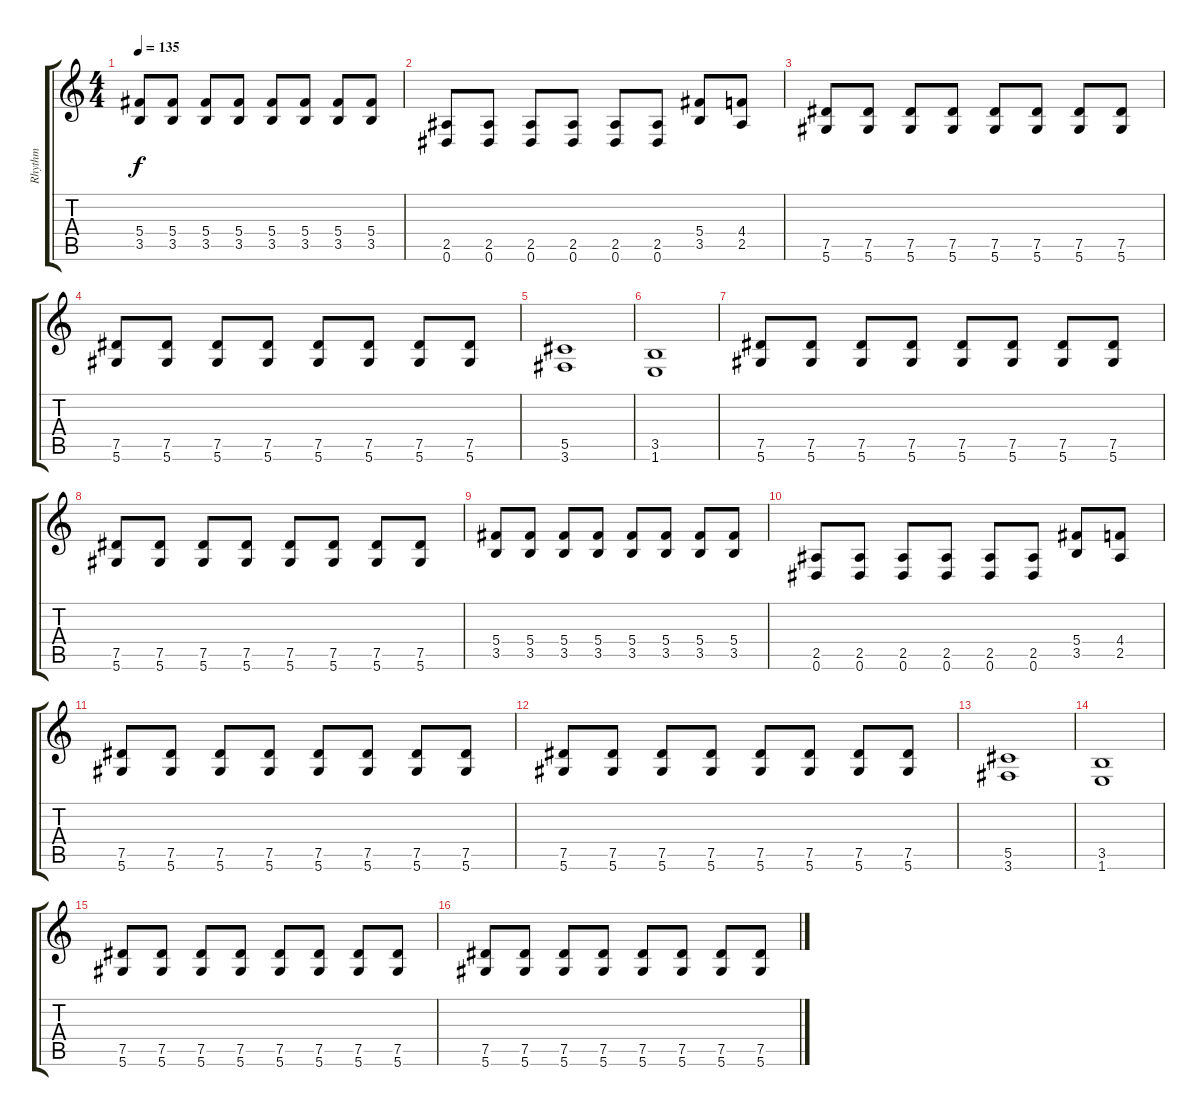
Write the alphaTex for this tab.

\track ("Rhythm" "Rhythm") {instrument overdrivenguitar}
\staff {score tabs}
\tuning (Eb4 Bb3 Gb3 Db3 Ab2 Eb2) {hide}
\ts (4 4)
\tempo 135
\clef g2
\ks c
(5.4 3.5).8{dy f} (5.4 3.5).8 (5.4 3.5).8 (5.4 3.5).8 (5.4 3.5).8 (5.4 3.5).8 (5.4 3.5).8 (5.4 3.5).8 |
(2.5 0.6).8 (2.5 0.6).8 (2.5 0.6).8 (2.5 0.6).8 (2.5 0.6).8 (2.5 0.6).8 (5.4 3.5).8 (4.4 2.5).8 |
(7.5 5.6).8 (7.5 5.6).8 (7.5 5.6).8 (7.5 5.6).8 (7.5 5.6).8 (7.5 5.6).8 (7.5 5.6).8 (7.5 5.6).8 |
(7.5 5.6).8 (7.5 5.6).8 (7.5 5.6).8 (7.5 5.6).8 (7.5 5.6).8 (7.5 5.6).8 (7.5 5.6).8 (7.5 5.6).8 |
(5.5 3.6).1 |
(3.5 1.6).1 |
(7.5 5.6).8{volume 13} (7.5 5.6).8 (7.5 5.6).8 (7.5 5.6).8 (7.5 5.6).8 (7.5 5.6).8 (7.5 5.6).8 (7.5 5.6).8 |
(7.5 5.6).8 (7.5 5.6).8 (7.5 5.6).8 (7.5 5.6).8 (7.5 5.6).8 (7.5 5.6).8 (7.5 5.6).8 (7.5 5.6).8 |
(5.4 3.5).8 (5.4 3.5).8 (5.4 3.5).8 (5.4 3.5).8 (5.4 3.5).8 (5.4 3.5).8 (5.4 3.5).8 (5.4 3.5).8 |
(2.5 0.6).8 (2.5 0.6).8 (2.5 0.6).8 (2.5 0.6).8 (2.5 0.6).8 (2.5 0.6).8 (5.4 3.5).8 (4.4 2.5).8 |
(7.5 5.6).8 (7.5 5.6).8 (7.5 5.6).8 (7.5 5.6).8 (7.5 5.6).8 (7.5 5.6).8 (7.5 5.6).8 (7.5 5.6).8 |
(7.5 5.6).8 (7.5 5.6).8 (7.5 5.6).8 (7.5 5.6).8 (7.5 5.6).8 (7.5 5.6).8 (7.5 5.6).8 (7.5 5.6).8 |
(5.5 3.6).1 |
(3.5 1.6).1 |
(7.5 5.6).8{volume 13} (7.5 5.6).8 (7.5 5.6).8 (7.5 5.6).8 (7.5 5.6).8 (7.5 5.6).8 (7.5 5.6).8 (7.5 5.6).8 |
(7.5 5.6).8 (7.5 5.6).8 (7.5 5.6).8 (7.5 5.6).8 (7.5 5.6).8 (7.5 5.6).8 (7.5 5.6).8 (7.5 5.6).8
